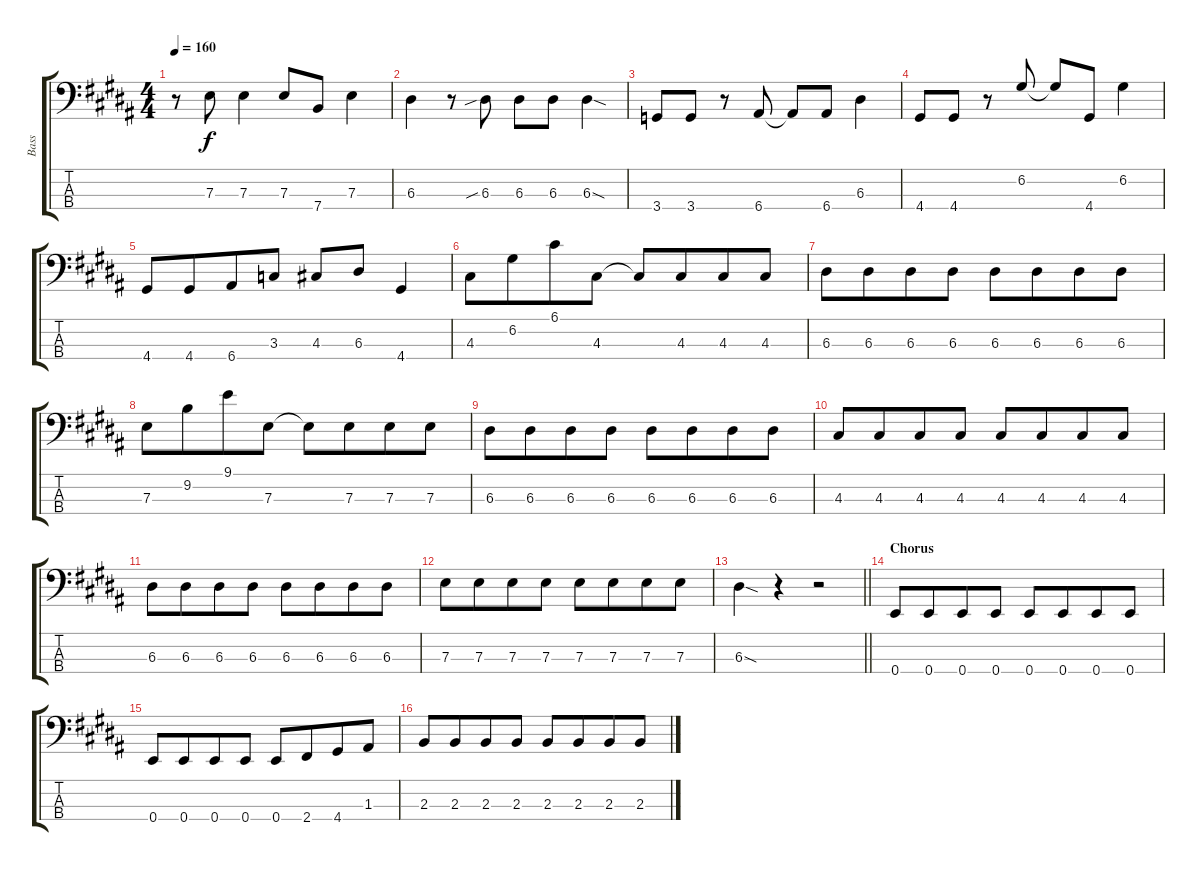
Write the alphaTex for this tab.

\track ("Bass" "Bass") {instrument electricbassfinger}
\staff {score tabs}
\tuning (G2 D2 A1 E1) {hide}
\ts (4 4)
\tempo 160
\clef f4
\ks b
r.8{dy f} 7.3.8 7.3.4 7.3.8{beam Up beam merge} 7.4.8{beam Up} 7.3.4 |
6.3.4 r.8 6.3{sib}.8 6.3.8 6.3.8 6.3{sod}.4 |
3.4.8 3.4.8 r.8 6.4.8 6.4{t}.8 6.4.8 6.3.4 |
4.4.8 4.4.8 r.8 6.2.8{beam Up} 6.2{t}.8{beam Up} 4.4.8{beam Up} 6.2.4 |
4.4.8 4.4.8{beam merge} 6.4.8 3.3.8 4.3.8{beam Up} 6.3.8{beam Up} 4.4.4{beam Up} |
4.3.8 6.2.8{beam merge} 6.1.8 4.3.8 4.3{t}.8 4.3.8{beam merge} 4.3.8 4.3.8 |
6.3.8 6.3.8{beam merge} 6.3.8 6.3.8 6.3.8 6.3.8{beam merge} 6.3.8 6.3.8 |
7.3.8 9.2.8{beam merge} 9.1.8 7.3.8 7.3{t}.8 7.3.8{beam merge} 7.3.8 7.3.8 |
6.3.8 6.3.8{beam merge} 6.3.8 6.3.8 6.3.8 6.3.8{beam merge} 6.3.8 6.3.8 |
4.3.8 4.3.8{beam merge} 4.3.8 4.3.8 4.3.8 4.3.8{beam merge} 4.3.8 4.3.8 |
6.3.8 6.3.8{beam merge} 6.3.8 6.3.8 6.3.8 6.3.8{beam merge} 6.3.8 6.3.8 |
7.3.8 7.3.8{beam merge} 7.3.8 7.3.8 7.3.8 7.3.8{beam merge} 7.3.8 7.3.8 |
\barLineRight lightlight
6.3{sod}.4 r.4 r.2 |
\section ("" "Chorus")
0.4.8 0.4.8{beam merge} 0.4.8 0.4.8 0.4.8 0.4.8{beam merge} 0.4.8 0.4.8 |
0.4.8 0.4.8{beam merge} 0.4.8 0.4.8 0.4.8 2.4.8{beam merge} 4.4.8 1.3.8 |
2.3.8 2.3.8{beam merge} 2.3.8 2.3.8 2.3.8 2.3.8{beam merge} 2.3.8 2.3.8
